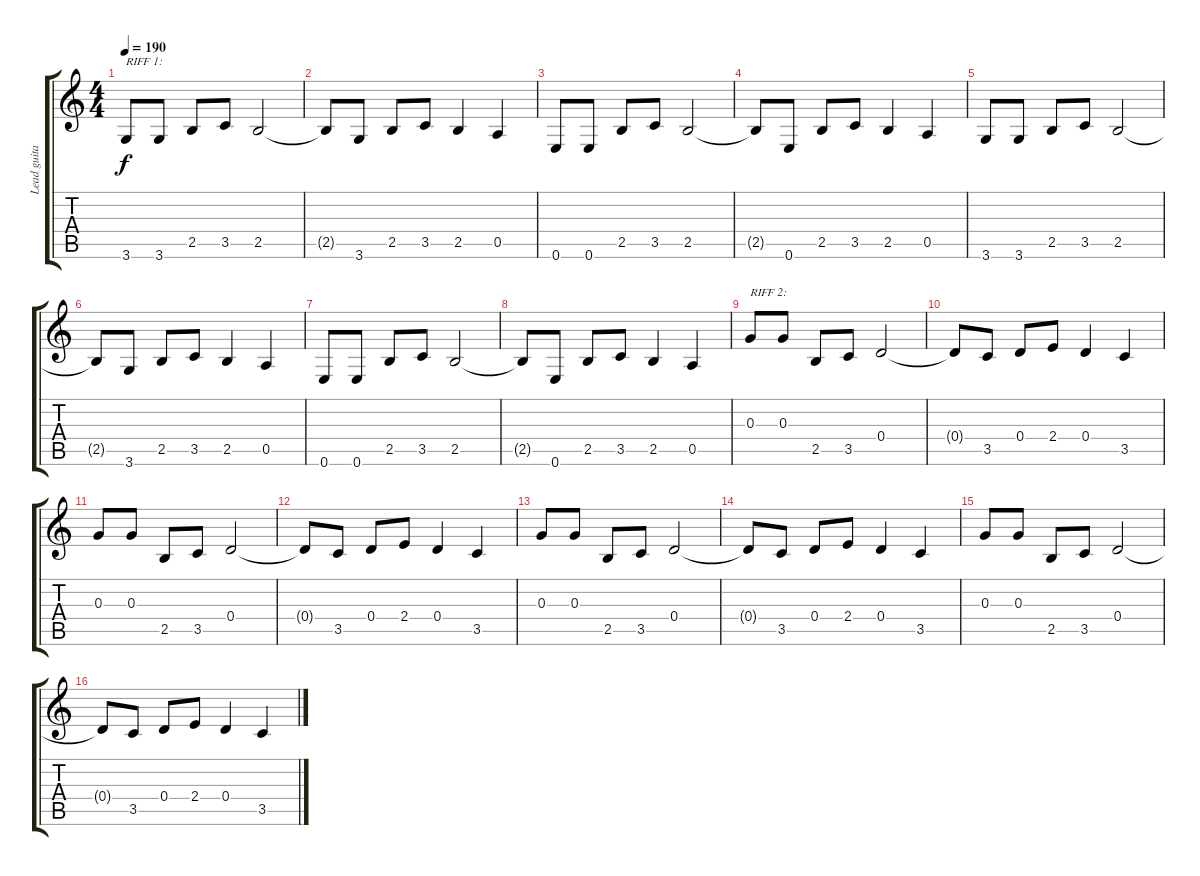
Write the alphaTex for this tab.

\track ("Lead guitar (Tom)" "Lead guita") {instrument distortionguitar}
\staff {score tabs}
\tuning (E4 B3 G3 D3 A2 E2) {hide}
\ts (4 4)
\tempo 190
\clef g2
\ks c
3.6.8{txt "RIFF 1:" dy f} 3.6.8 2.5.8 3.5.8 2.5.2 |
2.5{t}.8 3.6.8 2.5.8 3.5.8 2.5.4 0.5.4 |
0.6.8 0.6.8 2.5.8 3.5.8 2.5.2 |
2.5{t}.8 0.6.8 2.5.8 3.5.8 2.5.4 0.5.4 |
3.6.8 3.6.8 2.5.8 3.5.8 2.5.2 |
2.5{t}.8 3.6.8 2.5.8 3.5.8 2.5.4 0.5.4 |
0.6.8 0.6.8 2.5.8 3.5.8 2.5.2 |
2.5{t}.8 0.6.8 2.5.8 3.5.8 2.5.4 0.5.4 |
0.3.8{txt "RIFF 2:"} 0.3.8 2.5.8 3.5.8 0.4.2 |
0.4{t}.8 3.5.8 0.4.8 2.4.8 0.4.4 3.5.4 |
0.3.8 0.3.8 2.5.8 3.5.8 0.4.2 |
0.4{t}.8 3.5.8 0.4.8 2.4.8 0.4.4 3.5.4 |
0.3.8 0.3.8 2.5.8 3.5.8 0.4.2 |
0.4{t}.8 3.5.8 0.4.8 2.4.8 0.4.4 3.5.4 |
0.3.8 0.3.8 2.5.8 3.5.8 0.4.2 |
0.4{t}.8 3.5.8 0.4.8 2.4.8 0.4.4 3.5.4
